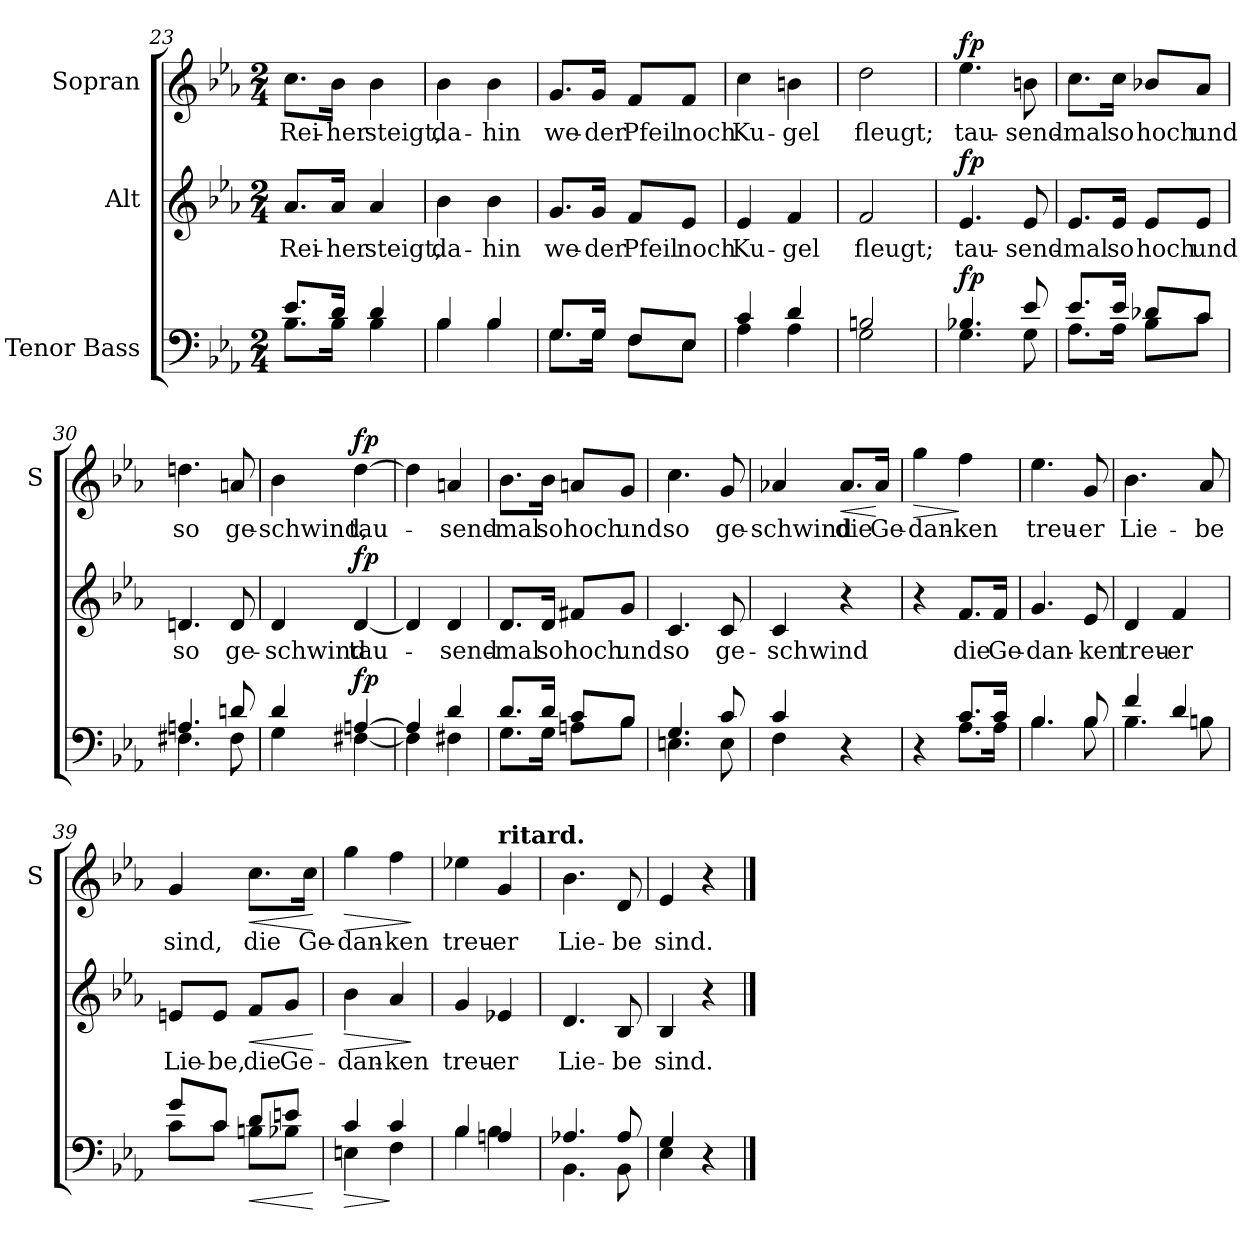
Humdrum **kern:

**kern	**dynam	**kern	**text	**dynam	**kern	**text	**dynam
*part3	*part3	*part2	*part2	*part2	*part1	*part1	*part1
*staff3	*staff3	*staff2	*staff2	*staff2	*staff1	*staff1	*staff1
*I"Tenor Bass	*	*I"Alt	*	*	*I"Sopran	*	*
*	*	*	*	*	*I'S	*	*
*clefF4	*	*clefG2	*	*	*clefG2	*	*
*k[b-e-a-]	*	*k[b-e-a-]	*	*	*k[b-e-a-]	*	*
*M2/4	*	*M2/4	*	*	*M2/4	*	*
=23	=23	=23	=23	=23	=23	=23	=23
*^	*	*	*	*	*	*	*
8.e-/L	8.B-\L	.	8.a-/L	Rei-	.	8.cc\L	Rei-	.
16d/Jk	16B-\Jk	.	16a-/Jk	-her	.	16b-\Jk	-her	.
4d/	4B-\	.	4a-/	steigt,	.	4b-\	steigt,	.
!!LO:LB:g=z
=24	=24	=24	=24	=24	=24	=24	=24	=24
4B-/	4B-\	.	4b-\	da-	.	4b-\	da-	.
4B-/	4B-\	.	4b-\	-hin	.	4b-\	-hin	.
=25	=25	=25	=25	=25	=25	=25	=25	=25
8.G/L	8.G\L	.	8.g/L	we-	.	8.g/L	we-	.
16G/Jk	16G\Jk	.	16g/Jk	-der	.	16g/Jk	-der	.
8F/L	8F\L	.	8f/L	Pfeil	.	8f/L	Pfeil	.
8E-/J	8E-\J	.	8e-/J	noch	.	8f/J	noch	.
=26	=26	=26	=26	=26	=26	=26	=26	=26
4c/	4A-\	.	4e-/	Ku-	.	4cc\	Ku-	.
4d/	4A-\	.	4f/	-gel	.	4bn\	-gel	.
=27	=27	=27	=27	=27	=27	=27	=27	=27
2Bn/	2G\	.	2f/	fleugt;	.	2dd\	fleugt;	.
=28	=28	=28	=28	=28	=28	=28	=28	=28
!	!	!LO:DY:a	!	!	!LO:DY:a	!	!	!LO:DY:a
4.B-X/	4.G\	fp	4.e-/	tau-	fp	4.ee-\	tau-	fp
8e-/	8G\	.	8e-/	-send-	.	8bn\	-send-	.
=29	=29	=29	=29	=29	=29	=29	=29	=29
8.e-/L	8.A-\L	.	8.e-/L	-mal	.	8.cc\L	-mal	.
16e-/Jk	16A-\Jk	.	16e-/Jk	so	.	16cc\Jk	so	.
8d-X/L	8B-\L	.	8e-/L	hoch	.	8b-X/L	hoch	.
8c/J	8c\J	.	8e-/J	und	.	8a-/J	und	.
!!LO:LB:g=z
=30	=30	=30	=30	=30	=30	=30	=30	=30
4.An/	4.F#X\	.	4.dn/	so	.	4.ddn\	so	.
8dn/	8F#\	.	8d/	ge-	.	8an/	ge-	.
=31	=31	=31	=31	=31	=31	=31	=31	=31
4d/	4G\	.	4d/	-schwind	.	4b-\	-schwind,	.
!	!	!LO:DY:a	!	!	!LO:DY:a	!	!	!LO:DY:a
[4An/	[4F#X\	fp	[4d/	tau-	fp	[4dd\	tau-	fp
=32	=32	=32	=32	=32	=32	=32	=32	=32
4A/]	4F#\]	.	4d/]	.	.	4dd\]	.	.
4d/	4F#X\	.	4d/	-send-	.	4an/	-send-	.
=33	=33	=33	=33	=33	=33	=33	=33	=33
8.d/L	8.G\L	.	8.d/L	-mal	.	8.b-\L	-mal	.
16d/Jk	16G\Jk	.	16d/Jk	so	.	16b-\Jk	so	.
8c/L	8An\L	.	8f#X/L	hoch	.	8an/L	hoch	.
8B-/J	8B-\J	.	8g/J	und	.	8g/J	und	.
=34	=34	=34	=34	=34	=34	=34	=34	=34
4.G/	4.En\	.	4.c/	so	.	4.cc\	so	.
8c/	8E\	.	8c/	ge-	.	8g/	ge-	.
=35	=35	=35	=35	=35	=35	=35	=35	=35
4c/	4F\	.	4c/	-schwind	.	4a-X/	-schwind	.
!	!	!	!	!	!	!	!	!LO:HP:b
4r	4ryy	.	4r	.	.	8.a-/L	die	<
.	.	.	.	.	.	16a-/Jk	Ge-	[
=36	=36	=36	=36	=36	=36	=36	=36	=36
!	!	!	!	!	!	!	!	!LO:HP:b
4r	4ryy	.	4r	.	.	4gg\	-dan-	>
8.c/L	8.A-\L	.	8.f/L	die	.	4ff\	-ken	]
16c/Jk	16A-\Jk	.	16f/Jk	Ge-	.	.	.	.
!!LO:LB:g=z
=37	=37	=37	=37	=37	=37	=37	=37	=37
4.B-/	4.B-\	.	4.g/	-dan-	.	4.ee-\	treu-	.
8B-/	8B-\	.	8e-/	-ken	.	8g/	-er	.
=38	=38	=38	=38	=38	=38	=38	=38	=38
4f/	4.B-\	.	4d/	treu-	.	4.b-\	Lie-	.
4d/	.	.	4f/	-er	.	.	.	.
.	8Bn\	.	.	.	.	8a-/	-be	.
=39	=39	=39	=39	=39	=39	=39	=39	=39
8g/L	8c\L	.	8en/L	Lie-	.	4g/	sind,	.
8c/J	8c\J	.	8e/J	-be,	.	.	.	.
!	!	!LO:HP:b	!	!	!LO:HP:b	!	!	!LO:HP:b
8d/L	8Bn\L	<	8f/L	die	<	8.cc\L	die	<
8en/J	8B-X\J	.	8g/J	Ge-	.	.	.	.
.	.	.	.	.	.	16cc\Jk	Ge-	.
*v	*v	*	*	*	*	*	*	*
.	[	.	.	[	.	.	[
=40	=40	=40	=40	=40	=40	=40	=40
!	!LO:HP:b	!	!	!LO:HP:b	!	!	!LO:HP:b
*^	*	*	*	*	*	*	*
4c/	4En\	>	4b-\	-dan-	>	4gg\	-dan-	>
4c/	4F\	]	4a-/	-ken	.	4ff\	-ken	.
*v	*v	*	*	*	*	*	*	*
.	.	.	.	]	.	.	]
=41	=41	=41	=41	=41	=41	=41	=41
*^	*	*	*	*	*	*	*
4B-/	4B-\	.	4g/	treu-	.	4ee-X\	treu-	.
!	!	!	!	!	!	!LO:TX:a:B:t=ritard.	!	!
4An/	4B-\	.	4e-X/	-er	.	4g/	-er	.
=42	=42	=42	=42	=42	=42	=42	=42	=42
4.A-X/	4.BB-\	.	4.d/	Lie-	.	4.b-\	Lie-	.
8A-/	8BB-\	.	8B-/	-be	.	8d/	-be	.
=43	=43	=43	=43	=43	=43	=43	=43	=43
4G/	4E-\	.	4B-/	sind.	.	4e-/	sind.	.
4r	4ryy	.	4r	.	.	4r	.	.
*v	*v	*	*	*	*	*	*	*
==	==	==	==	==	==	==	==
*-	*-	*-	*-	*-	*-	*-	*-
